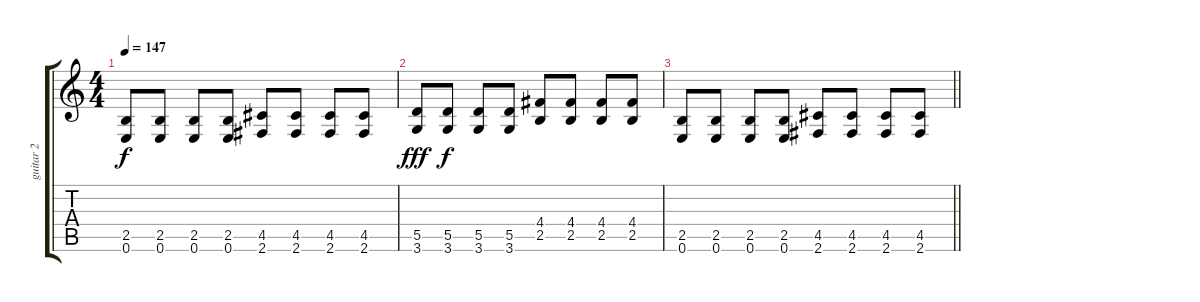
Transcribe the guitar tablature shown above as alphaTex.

\track ("guitar 2" "guitar 2") {instrument distortionguitar}
\staff {score tabs}
\tuning (E4 B3 G3 D3 A2 E2) {hide}
\ts (4 4)
\tempo 147
\clef g2
\ks c
(2.5 0.6).8{dy f} (2.5 0.6).8 (2.5 0.6).8 (2.5 0.6).8 (4.5 2.6).8 (4.5 2.6).8 (4.5 2.6).8 (4.5 2.6).8 |
(5.5 3.6).8{dy fff} (5.5 3.6).8{dy f} (5.5 3.6).8 (5.5 3.6).8 (4.4 2.5).8 (4.4 2.5).8 (4.4 2.5).8 (4.4 2.5).8 |
\barLineRight lightlight
(2.5 0.6).8 (2.5 0.6).8 (2.5 0.6).8 (2.5 0.6).8 (4.5 2.6).8 (4.5 2.6).8 (4.5 2.6).8 (4.5 2.6).8
